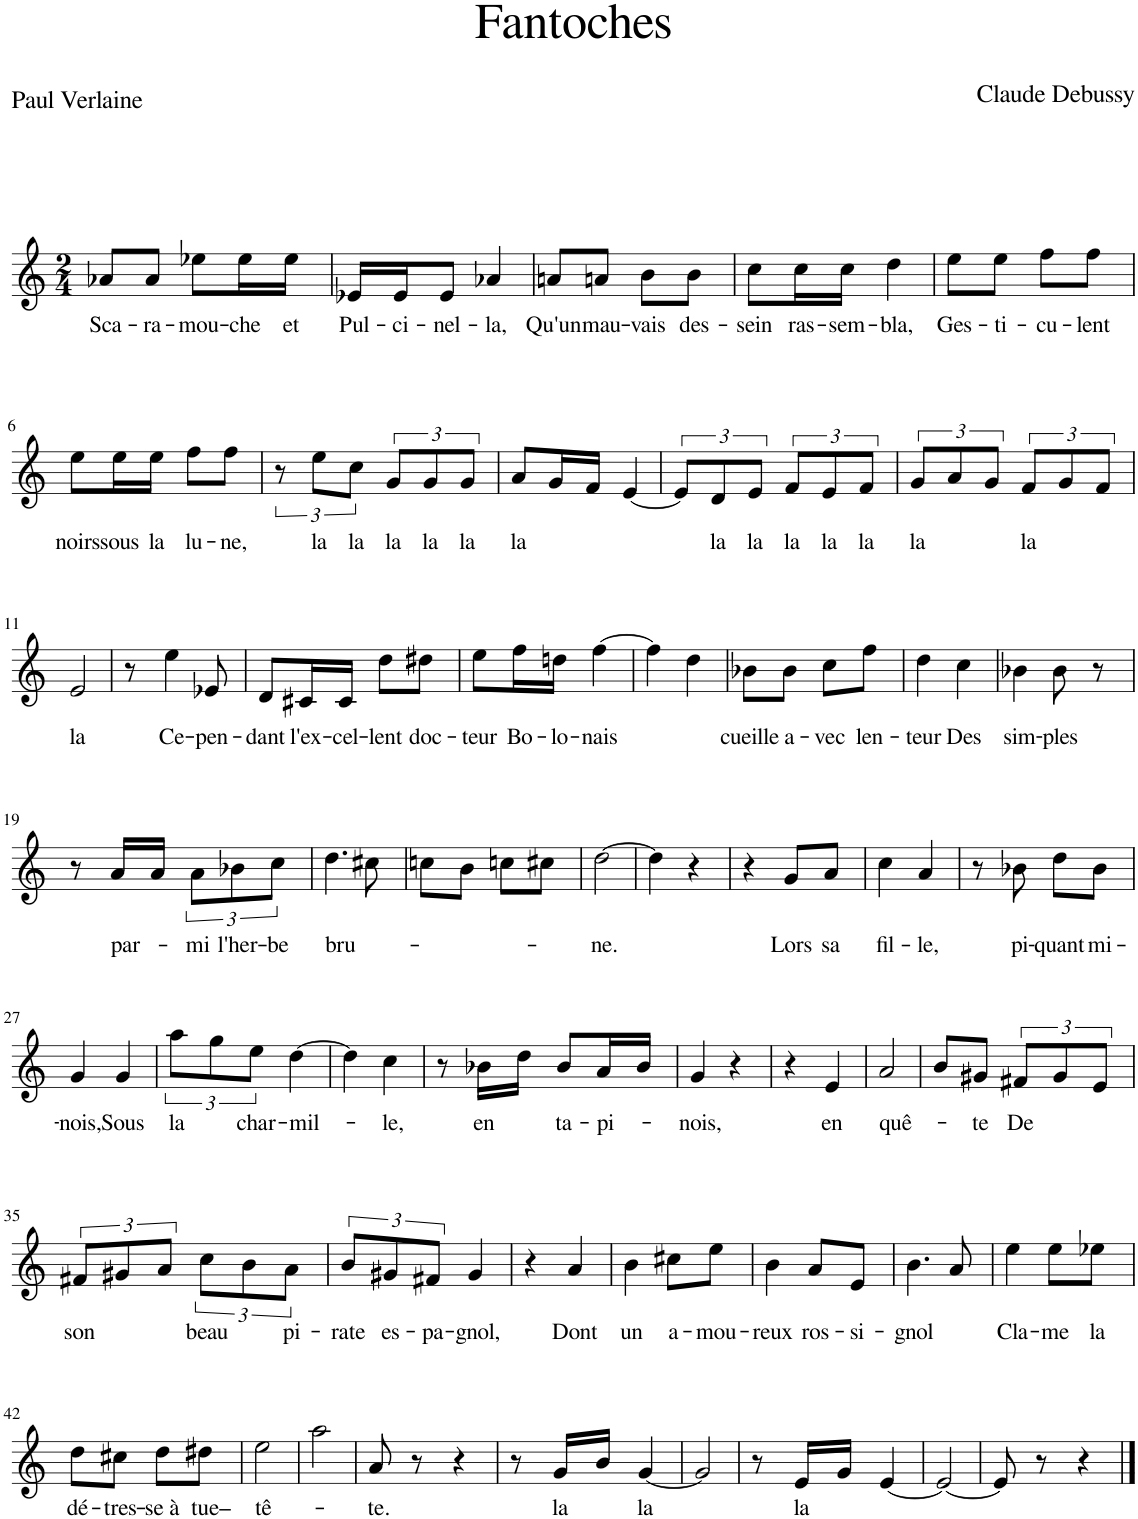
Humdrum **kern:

**kern	**text
*part1	*part1
*staff1	*staff1
*I"Piano	*
*I'Pno	*
*clefG2	*
*k[]	*
*M2/4	*
=1	=1
!	!LO:LY:b
8a-X/L	Sca-
!	!LO:LY:b
8a-/J	-ra-
!	!LO:LY:b
8ee-X\L	-mou-
!	!LO:LY:b
16ee-\L	-che
!	!LO:LY:b
16ee-\JJ	et
=2	=2
!	!LO:LY:b
16e-X/LL	Pul-
!	!LO:LY:b
16e-/J	-ci-
!	!LO:LY:b
8e-/J	-nel-
!	!LO:LY:b
4a-X/	-la,
=3	=3
!	!LO:LY:b
8an/L	Qu'un
!	!LO:LY:b
8an/J	mau-
!	!LO:LY:b
8b\L	-vais
!	!LO:LY:b
8b\J	des-
=4	=4
!	!LO:LY:b
8cc\L	-sein
!	!LO:LY:b
16cc\L	ras-
!	!LO:LY:b
16cc\JJ	-sem-
!	!LO:LY:b
4dd\	-bla,
=5	=5
!	!LO:LY:b
8ee\L	Ges-
!	!LO:LY:b
8ee\J	-ti-
!	!LO:LY:b
8ff\L	-cu-
!	!LO:LY:b
8ff\J	-lent
!!LO:LB:g=z
=6	=6
!	!LO:LY:b
8ee\L	noirs
!	!LO:LY:b
16ee\L	sous
!	!LO:LY:b
16ee\JJ	la
!	!LO:LY:b
8ff\L	lu-
!	!LO:LY:b
8ff\J	-ne,
=7	=7
12r	.
!	!LO:LY:b
12ee\L	la
!	!LO:LY:b
12cc\J	la
!	!LO:LY:b
12g/L	la
!	!LO:LY:b
12g/	la
!	!LO:LY:b
12g/J	la
=8	=8
!	!LO:LY:b
8a/L	la
16g/L	.
16f/JJ	.
[4e/	.
=9	=9
12e/L]	.
!	!LO:LY:b
12d/	la
!	!LO:LY:b
12e/J	la
!	!LO:LY:b
12f/L	la
!	!LO:LY:b
12e/	la
!	!LO:LY:b
12f/J	la
=10	=10
!	!LO:LY:b
12g/L	la
12a/	.
12g/J	.
!	!LO:LY:b
12f/L	la
12g/	.
12f/J	.
!!LO:LB:g=z
=11	=11
!	!LO:LY:b
2e/	la
=12	=12
8r	.
!	!LO:LY:b
4ee\	Ce-
!	!LO:LY:b
8e-X/	-pen-
=13	=13
!	!LO:LY:b
8d/L	-dant
!	!LO:LY:b
16c#X/L	l'ex-
!	!LO:LY:b
16c#/JJ	-cel-
!	!LO:LY:b
8dd\L	-lent
!	!LO:LY:b
8dd#X\J	doc-
=14	=14
!	!LO:LY:b
8ee\L	-teur
!	!LO:LY:b
16ff\L	Bo-
!	!LO:LY:b
16ddn\JJ	-lo-
!	!LO:LY:b
[4ff\	-nais
=15	=15
4ff\]	.
4dd\	.
=16	=16
!	!LO:LY:b
8b-X\L	cueille
!	!LO:LY:b
8b-\J	a-
!	!LO:LY:b
8cc\L	-vec
!	!LO:LY:b
8ff\J	len-
=17	=17
!	!LO:LY:b
4dd\	-teur
!	!LO:LY:b
4cc\	Des
=18	=18
!	!LO:LY:b
4b-X\	sim-
!	!LO:LY:b
8b-\	-ples
8r	.
!!LO:LB:g=z
=19	=19
8r	.
!	!LO:LY:b
16a/LL	par-
16a/JJ	.
!	!LO:LY:b
12a\L	-mi
!	!LO:LY:b
12b-X\	l'her-
!	!LO:LY:b
12cc\J	-be
=20	=20
!	!LO:LY:b
4.dd\	bru-
8cc#X\	.
=21	=21
8ccn\L	.
8b\J	.
8ccn\L	.
8cc#X\J	.
=22	=22
!	!LO:LY:b
[2dd\	-ne.
=23	=23
4dd\]	.
4r	.
=24	=24
4r	.
!	!LO:LY:b
8g/L	Lors
!	!LO:LY:b
8a/J	sa
=25	=25
!	!LO:LY:b
4cc\	fil-
!	!LO:LY:b
4a/	-le,
=26	=26
8r	.
!	!LO:LY:b
8b-X\	pi-
!	!LO:LY:b
8dd\L	-quant
!	!LO:LY:b
8b-\J	mi-
!!LO:LB:g=z
=27	=27
!	!LO:LY:b
4g/	-nois,
!	!LO:LY:b
4g/	Sous
=28	=28
!	!LO:LY:b
12aa\L	la
12gg\	.
!	!LO:LY:b
12ee\J	char-
!	!LO:LY:b
[4dd\	-mil-
=29	=29
4dd\]	.
!	!LO:LY:b
4cc\	-le,
=30	=30
8r	.
!	!LO:LY:b
16b-X\LL	en
16dd\JJ	.
!	!LO:LY:b
8b-/L	ta-
!	!LO:LY:b
16a/L	-pi-
16b-/JJ	.
=31	=31
!	!LO:LY:b
4g/	-nois,
4r	.
=32	=32
4r	.
!	!LO:LY:b
4e/	en
=33	=33
!	!LO:LY:b
2a/	quê-
=34	=34
8b/L	.
!	!LO:LY:b
8g#X/J	-te
!	!LO:LY:b
12f#X/L	De
12g#/	.
12e/J	.
!!LO:LB:g=z
=35	=35
!	!LO:LY:b
12f#X/L	son
12g#X/	.
12a/J	.
!	!LO:LY:b
12cc\L	beau
12b\	.
!	!LO:LY:b
12a\J	pi-
=36	=36
!	!LO:LY:b
12b/L	-rate
!	!LO:LY:b
12g#X/	es-
!	!LO:LY:b
12f#X/J	-pa-
!	!LO:LY:b
4g#/	-gnol,
=37	=37
4r	.
!	!LO:LY:b
4a/	Dont
=38	=38
!	!LO:LY:b
4b\	un
!	!LO:LY:b
8cc#X\L	a-
!	!LO:LY:b
8ee\J	-mou-
=39	=39
!	!LO:LY:b
4b\	-reux
!	!LO:LY:b
8a/L	ros-
!	!LO:LY:b
8e/J	-si-
=40	=40
!	!LO:LY:b
4.b\	-gnol
8a/	.
=41	=41
!	!LO:LY:b
4ee\	Cla-
!	!LO:LY:b
8ee\L	-me
!	!LO:LY:b
8ee-X\J	la
!!LO:LB:g=z
=42	=42
!	!LO:LY:b
8dd\L	dé-
!	!LO:LY:b
8cc#X\J	-tres-
!	!LO:LY:b
8dd\L	-se à
!	!LO:LY:b
8dd#X\J	tue–
=43	=43
!	!LO:LY:b
2ee\	tê-
=44	=44
2aa\	.
=45	=45
!	!LO:LY:b
8a/	-te.
8r	.
4r	.
=46	=46
8r	.
!	!LO:LY:b
16g/LL	la
16b/JJ	.
!	!LO:LY:b
[4g/	la
=47	=47
2g/]	.
=48	=48
8r	.
!	!LO:LY:b
16e/LL	la
16g/JJ	.
[4e/	.
=49	=49
2e/_	.
=50	=50
8e/]	.
8r	.
4r	.
==	==
*-	*-
